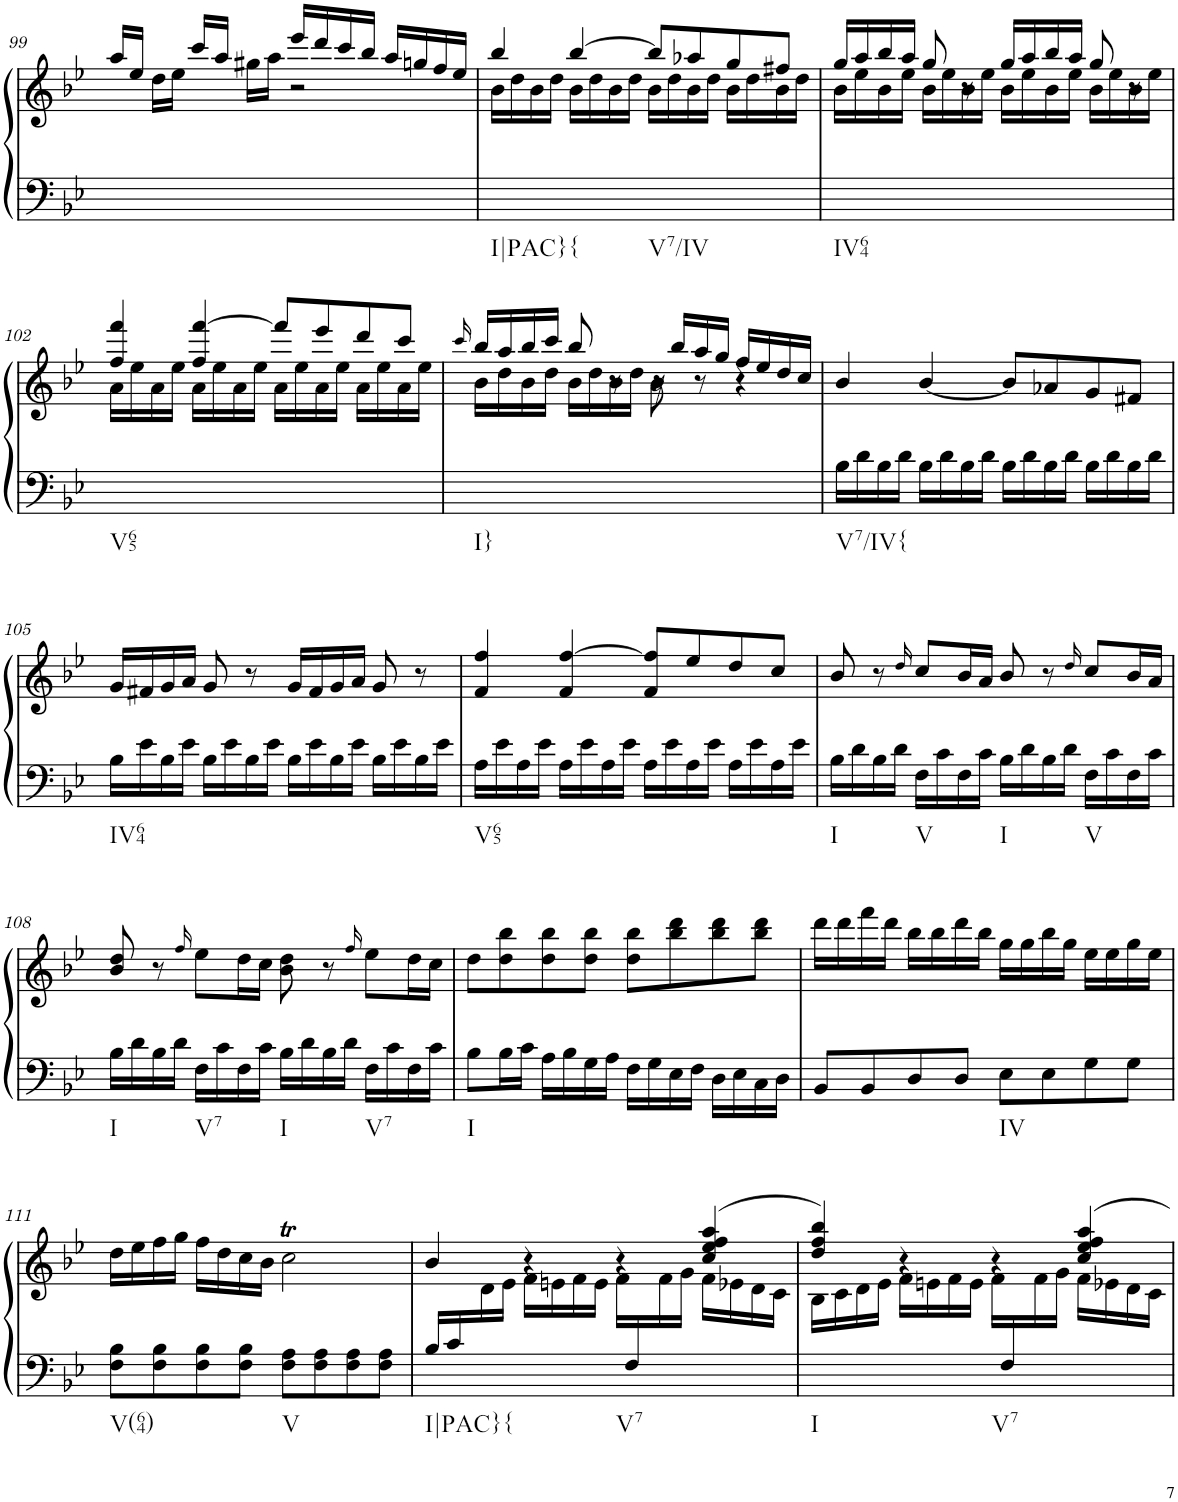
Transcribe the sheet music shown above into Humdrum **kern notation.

**kern	**kern
*part1	*part1
*staff2	*staff1
*I"Piano	*
*I'Pno.	*
!!LO:PB:g=z
*clefF4	*clefG2
*k[b-e-]	*k[b-e-]
*M4/4	*M4/4
*met(c)	*met(c)
=99	=99
2ryy	16aa/LL
.	16ee-/JJ
.	16dd\LL
.	16ee-\JJ
.	16ccc/LL
.	16aa/JJ
.	16gg#X\LL
.	16aa\JJ
2r	16eee-/LL
.	16ddd/
.	16ccc/
.	16bb-/JJ
.	16aa/LL
.	16ggn/
.	16ff/
.	16ee-/JJ
=100	=100
*	*^
!LO:TX:b:t=I|PAC}{	!	!
2ryy	4bb-/	16b-\LL
.	.	16dd\
.	.	16b-\
.	.	16dd\JJ
.	[>4bb-/	16b-\LL
.	.	16dd\
.	.	16b-\
.	.	16dd\JJ
!LO:TX:b:t=V7/IV	!	!
2ryy	8bb-/L]	16b-\LL
.	.	16dd\
.	8aa-X/	16b-\
.	.	16dd\JJ
.	8gg/	16b-\LL
.	.	16dd\
.	8ff#X/J	16b-\
.	.	16dd\JJ
=101	=101	=101
!LO:TX:b:t=IV64	!	!
1ryy	16gg/LL	16b-\LL
.	16aa/	16ee-\
.	16bb-/	16b-\
.	16aa/JJ	16ee-\JJ
.	8gg/	16b-\LL
.	.	16ee-\
.	8r	16b-\
.	.	16ee-\JJ
.	16gg/LL	16b-\LL
.	16aa/	16ee-\
.	16bb-/	16b-\
.	16aa/JJ	16ee-\JJ
.	8gg/	16b-\LL
.	.	16ee-\
.	8r	16b-\
.	.	16ee-\JJ
!!LO:LB:g=z	!!
=102	=102	=102
!LO:TX:b:t=V65	!	!
1ryy	4ff/ 4fff/	16a\LL
.	.	16ee-\
.	.	16a\
.	.	16ee-\JJ
.	4ff/ [>4fff/	16a\LL
.	.	16ee-\
.	.	16a\
.	.	16ee-\JJ
.	8fff/L]	16a\LL
.	.	16ee-\
.	8eee-/	16a\
.	.	16ee-\JJ
.	8ddd/	16a\LL
.	.	16ee-\
.	8ccc/J	16a\
.	.	16ee-\JJ
=103	=103	=103
.	16qccc/	.
!LO:TX:b:t=I}	!	!
8ryy	16bb-/LL	16b-\LL
.	16aa/	16dd\
.	16bb-/	16b-\
.	16ccc/JJ	16dd\JJ
.	8bb-/	16b-\LL
.	.	16dd\
.	8r	16b-\
.	.	16dd\JJ
.	16r	8b-\
.	16bb-/LL	.
8r	16aa/	4.ryy
.	16gg/JJ	.
4r	16ff/LL	.
.	16ee-/	.
.	16dd/	.
.	16cc/JJ	.
*	*v	*v
=104	=104
!LO:TX:b:t=V7/IV{	!
16B-\LL	4b-/
16d\	.
16B-\	.
16d\JJ	.
16B-\LL	[<4b-/
16d\	.
16B-\	.
16d\JJ	.
16B-\LL	8b-/L]
16d\	.
16B-\	8a-X/
16d\JJ	.
16B-\LL	8g/
16d\	.
16B-\	8f#X/J
16d\JJ	.
!!LO:LB:g=z
=105	=105
!LO:TX:b:t=IV64	!
16B-\LL	16g/LL
16e-\	16f#X/
16B-\	16g/
16e-\JJ	16a/JJ
16B-\LL	8g/
16e-\	.
16B-\	8r
16e-\JJ	.
16B-\LL	16g/LL
16e-\	16f#/
16B-\	16g/
16e-\JJ	16a/JJ
16B-\LL	8g/
16e-\	.
16B-\	8r
16e-\JJ	.
=106	=106
!LO:TX:b:t=V65	!
16A\LL	4f/ 4ff/
16e-\	.
16A\	.
16e-\JJ	.
16A\LL	4f/ [>4ff/
16e-\	.
16A\	.
16e-\JJ	.
16A\LL	8f/ 8ff/]L
16e-\	.
16A\	8ee-/
16e-\JJ	.
16A\LL	8dd/
16e-\	.
16A\	8cc/J
16e-\JJ	.
=107	=107
!LO:TX:b:t=I	!
16B-\LL	8b-/
16d\	.
16B-\	8r
16d\JJ	.
.	16qdd/
!LO:TX:b:t=V	!
16F\LL	8cc/L
16c\	.
16F\	16b-/L
16c\JJ	16a/JJ
!LO:TX:b:t=I	!
16B-\LL	8b-/
16d\	.
16B-\	8r
16d\JJ	.
.	16qdd/
!LO:TX:b:t=V	!
16F\LL	8cc/L
16c\	.
16F\	16b-/L
16c\JJ	16a/JJ
!!LO:LB:g=z
=108	=108
!LO:TX:b:t=I	!
16B-\LL	8b-/ 8dd/
16d\	.
16B-\	8r
16d\JJ	.
.	16qff/
!LO:TX:b:t=V7	!
16F\LL	8ee-\L
16c\	.
16F\	16dd\L
16c\JJ	16cc\JJ
!LO:TX:b:t=I	!
16B-\LL	8b-\ 8dd\
16d\	.
16B-\	8r
16d\JJ	.
.	16qff/
!LO:TX:b:t=V7	!
16F\LL	8ee-\L
16c\	.
16F\	16dd\L
16c\JJ	16cc\JJ
=109	=109
!LO:TX:b:t=I	!
8B-\L	8dd\L
16B-\L	8dd\ 8bb-\
16c\JJ	.
16A\LL	8dd\ 8bb-\
16B-\	.
16G\	8dd\ 8bb-\J
16A\JJ	.
16F\LL	8dd\ 8bb-\L
16G\	.
16E-\	8bb-\ 8ddd\
16F\JJ	.
16D\LL	8bb-\ 8ddd\
16E-\	.
16C\	8bb-\ 8ddd\J
16D\JJ	.
=110	=110
8BB-/L	16ddd\LL
.	16ddd\
8BB-/	16fff\
.	16ddd\JJ
8D/	16bb-\LL
.	16bb-\
8D/J	16ddd\
.	16bb-\JJ
!LO:TX:b:t=IV	!
8E-\L	16gg\LL
.	16gg\
8E-\	16bb-\
.	16gg\JJ
8G\	16ee-\LL
.	16ee-\
8G\J	16gg\
.	16ee-\JJ
!!LO:LB:g=z
=111	=111
!LO:TX:b:t=V(64)	!
8F\ 8B-\L	16dd\LL
.	16ee-\
8F\ 8B-\	16ff\
.	16gg\JJ
8F\ 8B-\	16ff\LL
.	16dd\
8F\ 8B-\J	16cc\
.	16b-\JJ
!LO:TX:b:t=V	!
8F\ 8A\L	2ccT\
8F\ 8A\	.
8F\ 8A\	.
8F\ 8A\J	.
=112	=112
*	*^
!LO:TX:b:t=I|PAC}{	!	!
16B-/LL	4b-/	8ryy
16c/	.	.
4.ryy	.	16d\
.	.	16e-\JJ
.	4r	16f\LL
.	.	16en\
.	.	16f\
.	.	16e\JJ
!LO:TX:b:t=V7	!	!
16ryy	4r	16f\LL
16F/	.	16ryy
4.ryy	.	16f\
.	.	16g\JJ
.	(>4cc/ 4ee-/ 4ff/ 4aa/	16f\LL
.	.	16e-X\
.	.	16d\
.	.	16c\JJ
=113	=113	=113
!LO:TX:b:t=I	!	!
2ryy	4dd/ 4ff/ 4bb-/)	16B-\LL
.	.	16c\
.	.	16d\
.	.	16e-\JJ
.	4r	16f\LL
.	.	16en\
.	.	16f\
.	.	16e\JJ
!LO:TX:b:t=V7	!	!
16ryy	4r	16f\LL
16F/	.	16ryy
4.ryy	.	16f\
.	.	16g\JJ
.	4cc/ 4ee-/ 4ff/ 4aa/	16f\LL
.	.	16e-X\
.	.	16d\
.	.	16c\JJ
*	*v	*v
=	=
*-	*-
